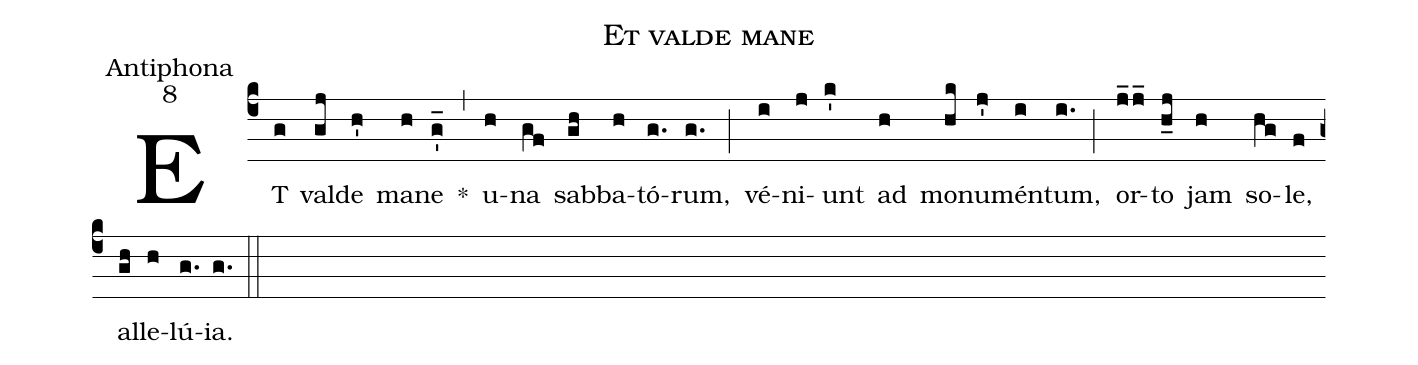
name:Et valde mane;
office-part:Antiphona;
mode:8;
%%
(c4) ET(g) val(gj)de(h') ma(h)ne(g'_) *(,) u(h)na(gf) sab(gh)ba(h)tó(g.)rum,(g.) (;) vé(i)ni(j)unt(k') ad(h) mo(hk)nu(j')mén(i)tum,(i.) (;) or(j_2j_)to(h_j) jam(h) so(hg)le,(f) al(gh)le(h)lú(g.)ia.(g.) (::)
